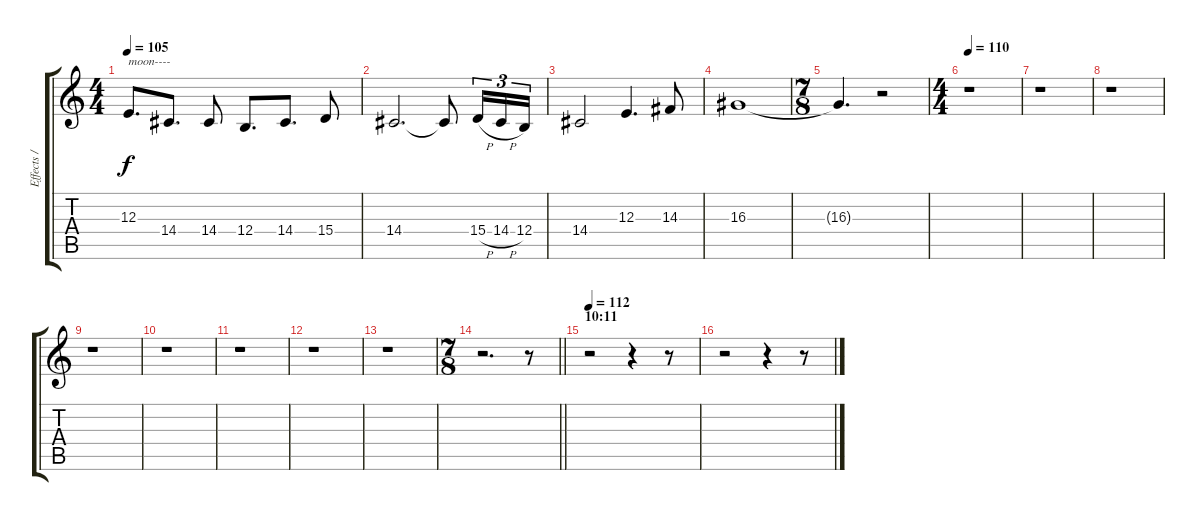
\track ("Effects / Vocals / Add'l Guitar" "Effects / ") {instrument pad3polysynth}
\staff {score tabs}
\tuning (Db4 Ab3 E3 B2 Gb2 Db2) {hide}
\ts (4 4)
\tempo 105
\clef g2
\ks c
12.3.8{d txt "moon----" dy f} 14.4.8{d} 14.4.8 12.4.8{d} 14.4.8{d} 15.4.8 |
14.4.2{d} 14.4{t}.8 15.4{h}.16{tu (3 2)} 14.4{h}.16{tu (3 2)} 12.4.16{tu (3 2)} |
14.4.2 12.3.4{d} 14.3.8 |
16.3.1 |
\ts (7 8)
16.3{t}.4{d volume 0} r.2 |
\ts (4 4)
\tempo 110
r.1 |
r.1 |
r.1 |
r.1 |
r.1 |
r.1 |
r.1 |
r.1 |
\ts (7 8)
\barLineRight lightlight
r.2{d} r.8 |
\section ("" "10:11")
\tempo 112
r.2 r.4 r.8 |
r.2 r.4 r.8
